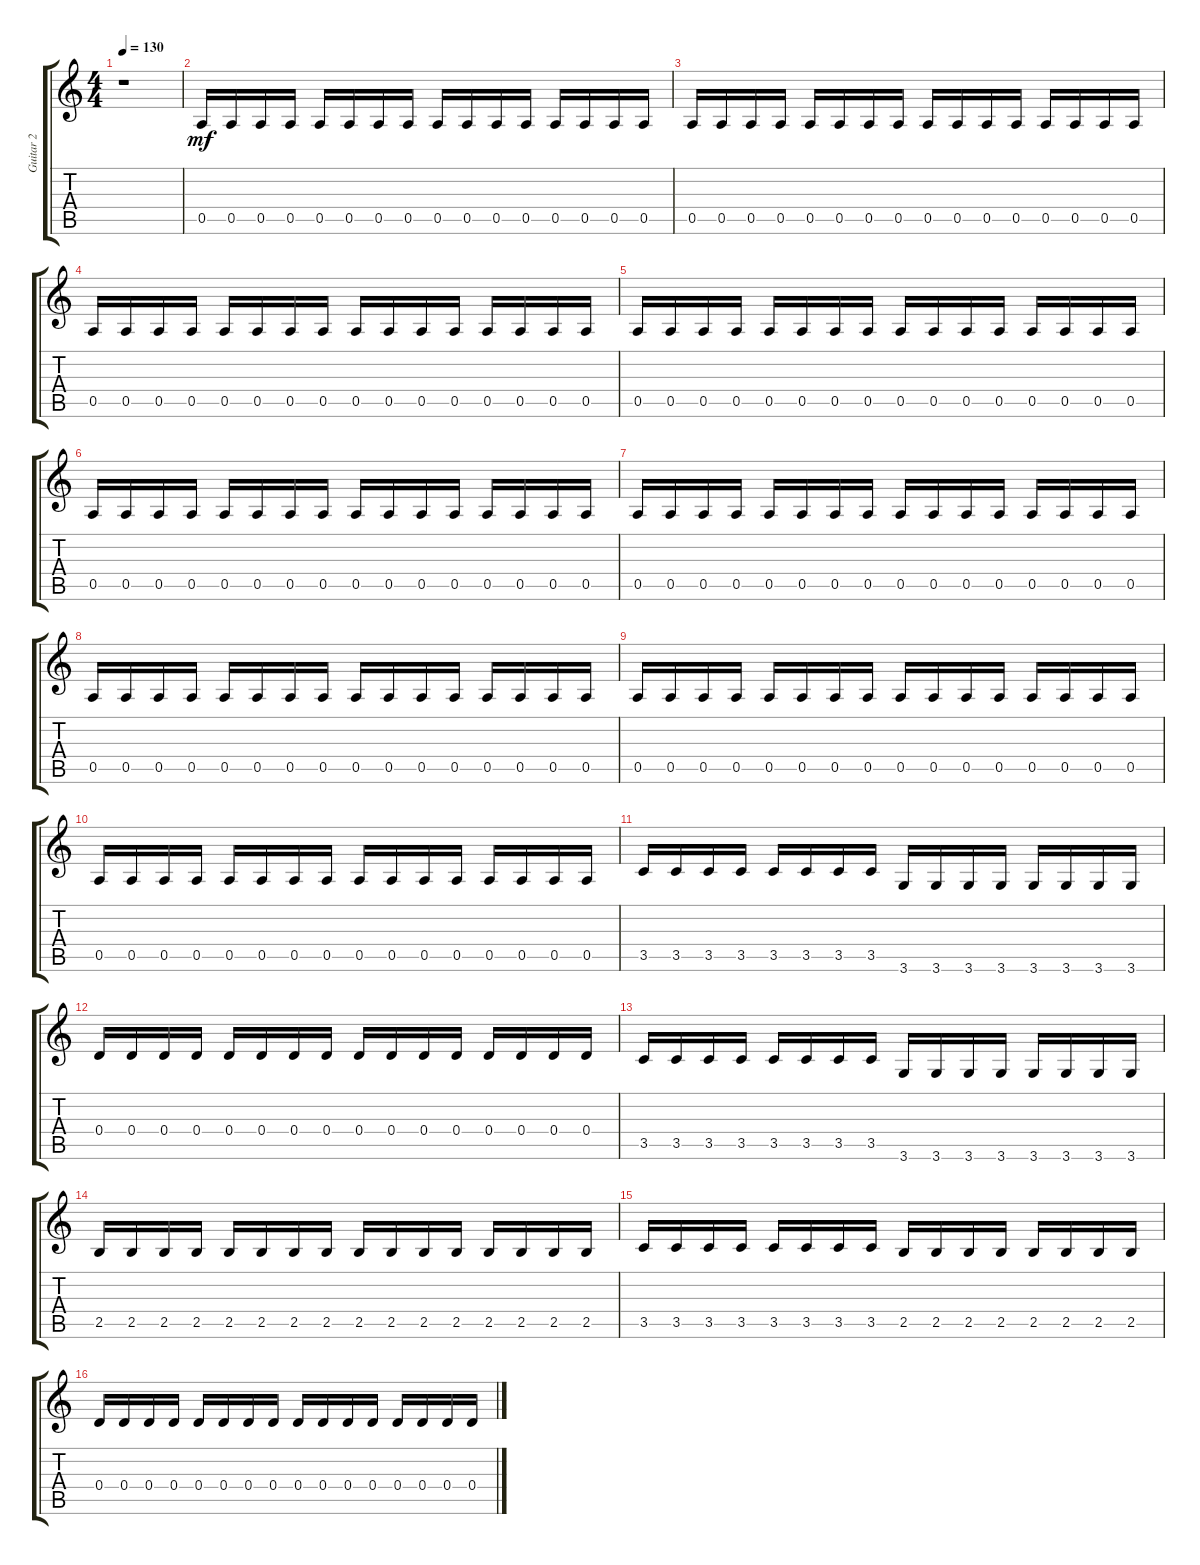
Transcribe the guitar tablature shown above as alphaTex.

\track ("Guitar 2" "Guitar 2") {instrument electricguitarmuted}
\staff {score tabs}
\tuning (E4 B3 G3 D3 A2 E2) {hide}
\ts (4 4)
\tempo 130
\clef g2
\ks c
r.1{dy mf instrument electricguitarmuted} |
0.5.16 0.5.16 0.5.16 0.5.16 0.5.16 0.5.16 0.5.16 0.5.16 0.5.16 0.5.16 0.5.16 0.5.16 0.5.16 0.5.16 0.5.16 0.5.16 |
0.5.16 0.5.16 0.5.16 0.5.16 0.5.16 0.5.16 0.5.16 0.5.16 0.5.16 0.5.16 0.5.16 0.5.16 0.5.16 0.5.16 0.5.16 0.5.16 |
0.5.16 0.5.16 0.5.16 0.5.16 0.5.16 0.5.16 0.5.16 0.5.16 0.5.16 0.5.16 0.5.16 0.5.16 0.5.16 0.5.16 0.5.16 0.5.16 |
0.5.16 0.5.16 0.5.16 0.5.16 0.5.16 0.5.16 0.5.16 0.5.16 0.5.16 0.5.16 0.5.16 0.5.16 0.5.16 0.5.16 0.5.16 0.5.16 |
0.5.16 0.5.16 0.5.16 0.5.16 0.5.16 0.5.16 0.5.16 0.5.16 0.5.16 0.5.16 0.5.16 0.5.16 0.5.16 0.5.16 0.5.16 0.5.16 |
0.5.16 0.5.16 0.5.16 0.5.16 0.5.16 0.5.16 0.5.16 0.5.16 0.5.16 0.5.16 0.5.16 0.5.16 0.5.16 0.5.16 0.5.16 0.5.16 |
0.5.16 0.5.16 0.5.16 0.5.16 0.5.16 0.5.16 0.5.16 0.5.16 0.5.16 0.5.16 0.5.16 0.5.16 0.5.16 0.5.16 0.5.16 0.5.16 |
0.5.16 0.5.16 0.5.16 0.5.16 0.5.16 0.5.16 0.5.16 0.5.16 0.5.16 0.5.16 0.5.16 0.5.16 0.5.16 0.5.16 0.5.16 0.5.16 |
0.5.16 0.5.16 0.5.16 0.5.16 0.5.16 0.5.16 0.5.16 0.5.16 0.5.16 0.5.16 0.5.16 0.5.16 0.5.16 0.5.16 0.5.16 0.5.16 |
3.5.16 3.5.16 3.5.16 3.5.16 3.5.16 3.5.16 3.5.16 3.5.16 3.6.16 3.6.16 3.6.16 3.6.16 3.6.16 3.6.16 3.6.16 3.6.16 |
0.4.16 0.4.16 0.4.16 0.4.16 0.4.16 0.4.16 0.4.16 0.4.16 0.4.16 0.4.16 0.4.16 0.4.16 0.4.16 0.4.16 0.4.16 0.4.16 |
3.5.16 3.5.16 3.5.16 3.5.16 3.5.16 3.5.16 3.5.16 3.5.16 3.6.16 3.6.16 3.6.16 3.6.16 3.6.16 3.6.16 3.6.16 3.6.16 |
2.5.16 2.5.16 2.5.16 2.5.16 2.5.16 2.5.16 2.5.16 2.5.16 2.5.16 2.5.16 2.5.16 2.5.16 2.5.16 2.5.16 2.5.16 2.5.16 |
3.5.16 3.5.16 3.5.16 3.5.16 3.5.16 3.5.16 3.5.16 3.5.16 2.5.16 2.5.16 2.5.16 2.5.16 2.5.16 2.5.16 2.5.16 2.5.16 |
0.4.16 0.4.16 0.4.16 0.4.16 0.4.16 0.4.16 0.4.16 0.4.16 0.4.16 0.4.16 0.4.16 0.4.16 0.4.16 0.4.16 0.4.16 0.4.16
